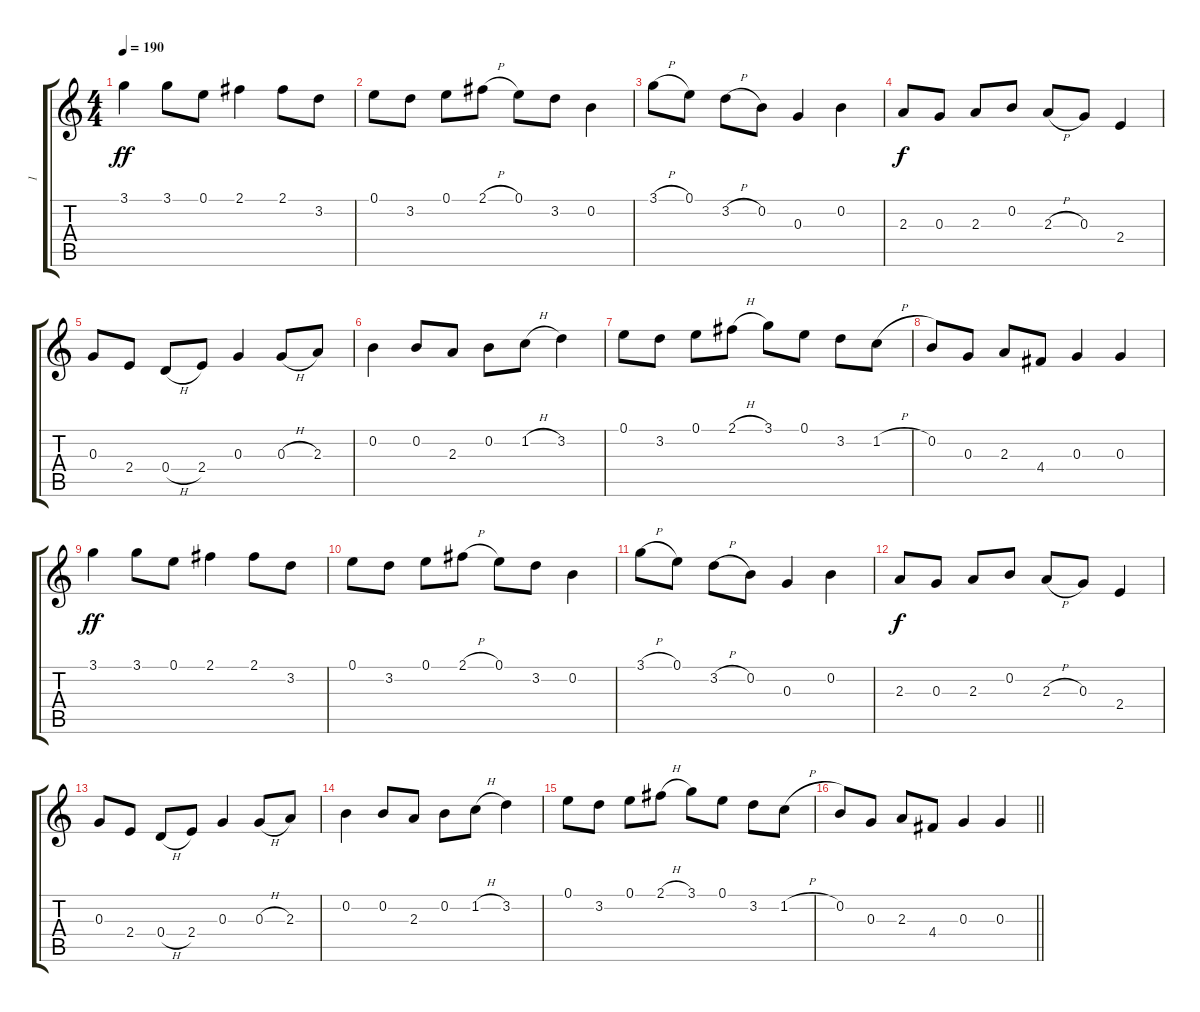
\track ("1" "1") {instrument acousticguitarsteel}
\staff {score tabs}
\tuning (E4 B3 G3 D3 A2 E2) {hide}
\ts (4 4)
\section ("" "")
\tempo 190
\clef g2
\ks c
3.1.4{dy ff} 3.1.8 0.1.8 2.1.4 2.1.8 3.2.8 |
0.1.8 3.2.8 0.1.8 2.1{h}.8 0.1.8 3.2.8 0.2.4 |
3.1{h}.8 0.1.8 3.2{h}.8 0.2.8 0.3.4 0.2.4 |
2.3.8{dy f} 0.3.8 2.3.8 0.2.8 2.3{h}.8 0.3.8 2.4.4 |
0.3.8 2.4.8 0.4{h}.8 2.4.8 0.3.4 0.3{h}.8 2.3.8 |
0.2.4 0.2.8 2.3.8 0.2.8 1.2{h}.8 3.2.4 |
0.1.8 3.2.8 0.1.8 2.1{h}.8 3.1.8 0.1.8 3.2.8 1.2{h}.8 |
0.2.8 0.3.8 2.3.8 4.4.8 0.3.4 0.3.4 |
3.1.4{dy ff} 3.1.8 0.1.8 2.1.4 2.1.8 3.2.8 |
0.1.8 3.2.8 0.1.8 2.1{h}.8 0.1.8 3.2.8 0.2.4 |
3.1{h}.8 0.1.8 3.2{h}.8 0.2.8 0.3.4 0.2.4 |
2.3.8{dy f} 0.3.8 2.3.8 0.2.8 2.3{h}.8 0.3.8 2.4.4 |
0.3.8 2.4.8 0.4{h}.8 2.4.8 0.3.4 0.3{h}.8 2.3.8 |
0.2.4 0.2.8 2.3.8 0.2.8 1.2{h}.8 3.2.4 |
0.1.8 3.2.8 0.1.8 2.1{h}.8 3.1.8 0.1.8 3.2.8 1.2{h}.8 |
\barLineRight lightlight
0.2.8 0.3.8 2.3.8 4.4.8 0.3.4 0.3.4
